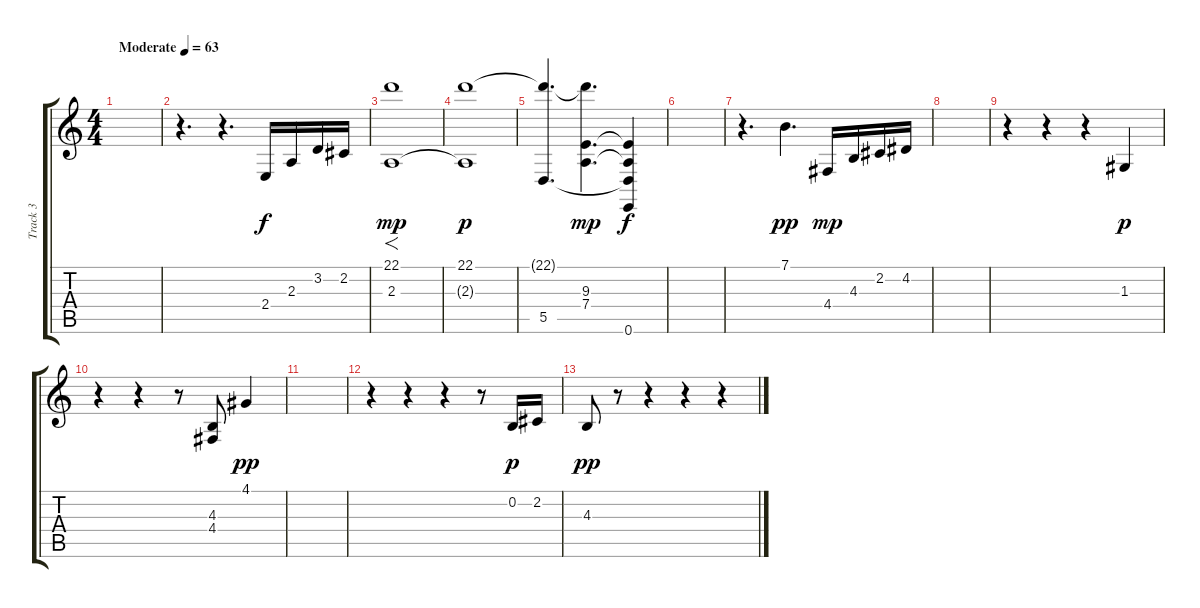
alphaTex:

\track ("Track 3" "Track 3") {instrument stringensemble2}
\staff {score tabs}
\tuning (E4 B3 G3 D3 A2 E2) {hide}
\ts (4 4)
\tempo (63 "Moderate")
\clef g2
\ks c
|
r.4{d} r.4{d} 2.4.16{instrument synthstrings1} 2.3.16 3.2.16 2.2.16 |
(22.1 2.3).1{f dy mp instrument stringensemble2} |
(22.1 2.3{t}).1{dy p} |
(22.1{t} 5.5).4{d} (22.1{t} 9.3 7.4).4{d dy mp} (9.3{t} 7.4{t} 5.5{t} 0.6).4{dy f} |
|
r.4{d instrument synthstrings1} 7.1.4{d dy pp} 4.4.16{dy mp} 4.3.16 2.2.16 4.2.16 |
|
r.4 r.4 r.4 1.3.4{dy p} |
r.4 r.4 r.8 (4.3 4.4).8{volume 8 instrument synthstrings1} 4.1.4{dy pp} |
|
r.4 r.4 r.4 r.8 0.2.16{dy p} 2.2.16 |
4.3.8{dy pp} r.8 r.4 r.4 r.4
